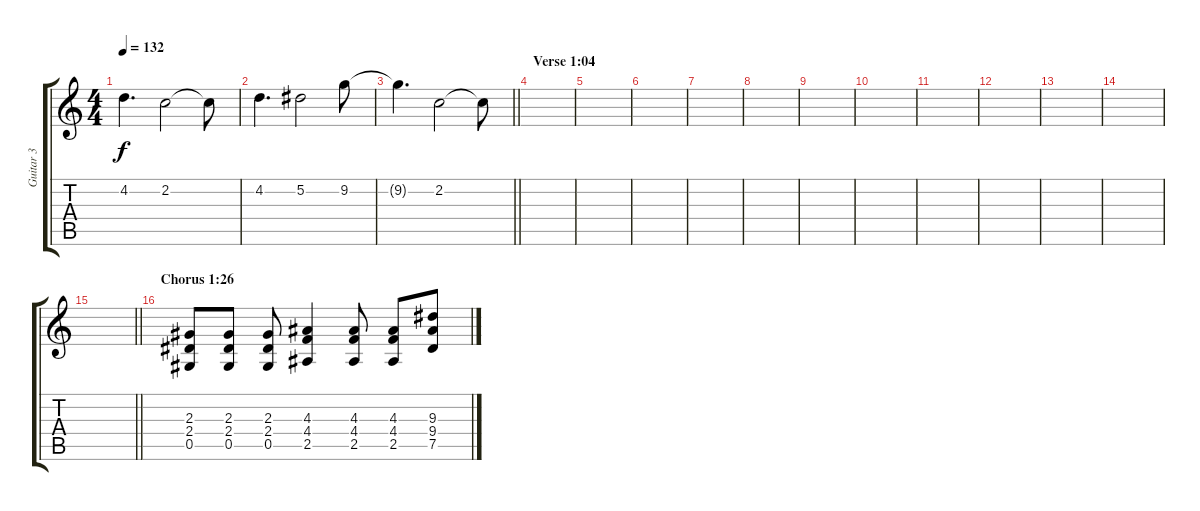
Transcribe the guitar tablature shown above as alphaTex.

\track ("Guitar 3" "Guitar 3") {instrument overdrivenguitar}
\staff {score tabs}
\tuning (Eb4 Bb3 Gb3 Db3 Ab2 Eb2) {hide}
\ts (4 4)
\tempo 132
\clef g2
\ks c
4.2.4{d dy f} 2.2.2 2.2{t}.8 |
4.2.4{d} 5.2.2 9.2.8 |
\barLineRight lightlight
9.2{t}.4{d} 2.2.2 2.2{t}.8 |
\section ("" "Verse 1:04")
|
|
|
|
|
|
|
|
|
|
|
\barLineRight lightlight
|
\section ("" "Chorus 1:26")
(2.3 2.4 0.5).8 (2.3 2.4 0.5).8 (2.3 2.4 0.5).8 (4.3 4.4 2.5).4 (4.3 4.4 2.5).8 (4.3 4.4 2.5).8 (9.3 9.4 7.5).8
